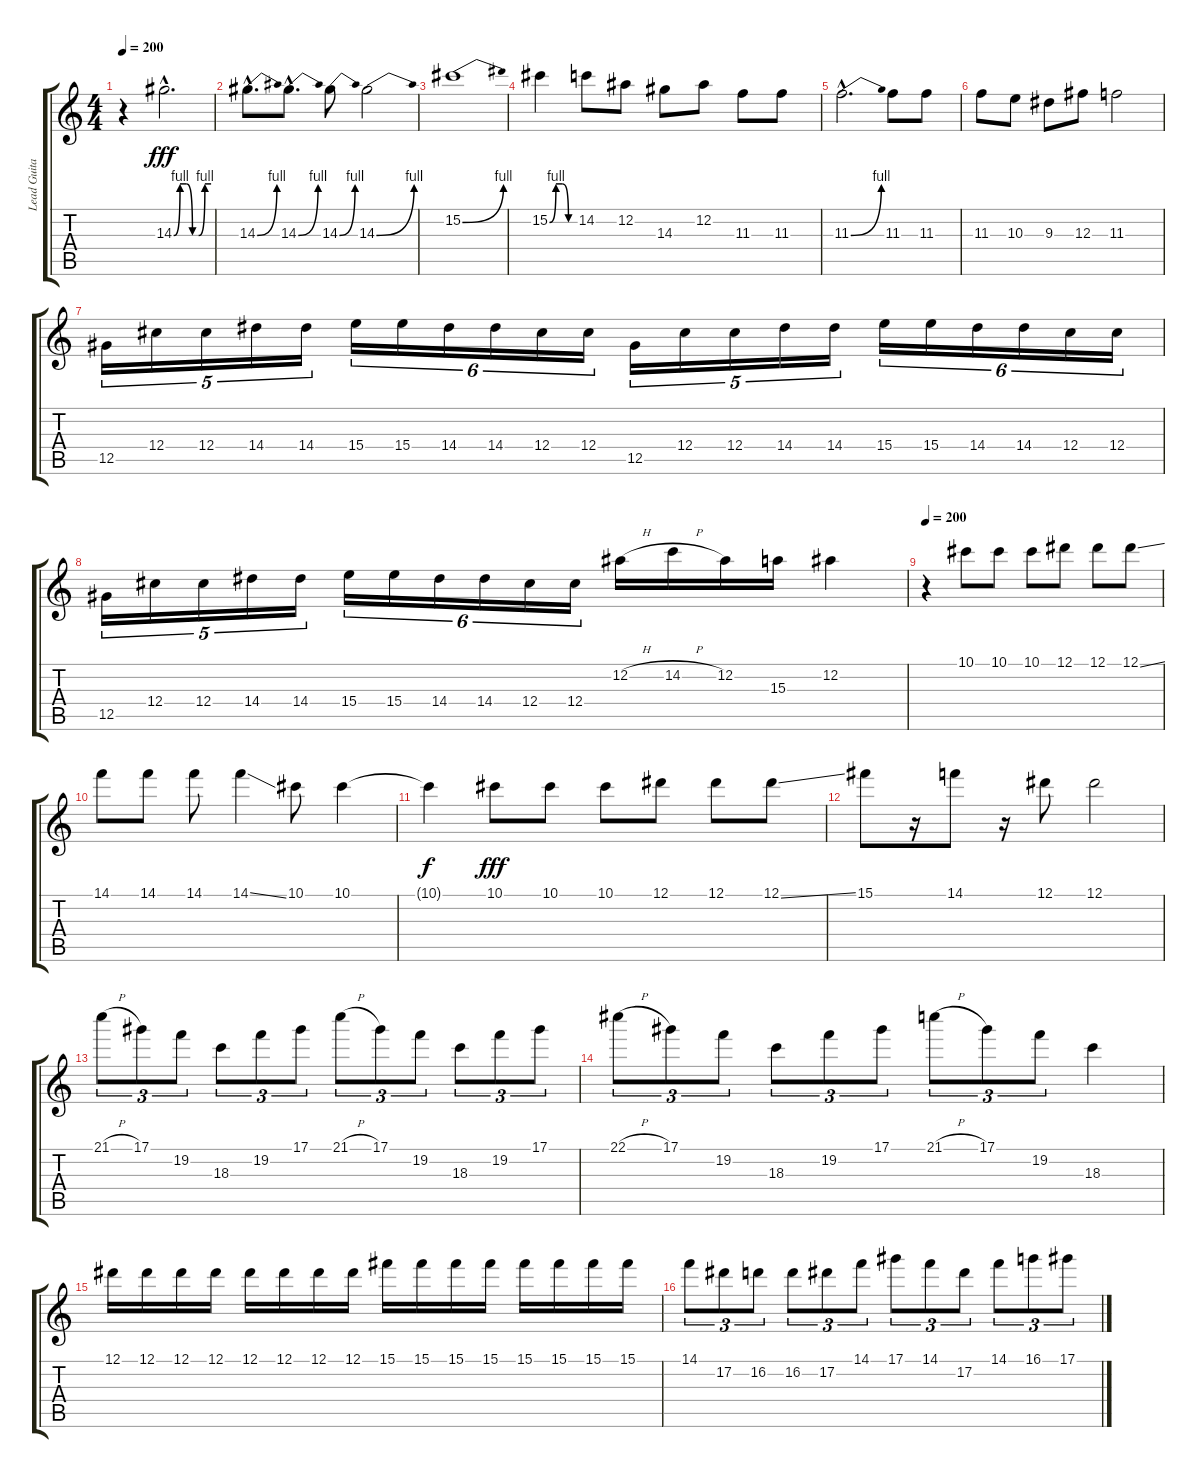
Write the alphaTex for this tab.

\track ("Lead Guitar" "Lead Guita") {instrument distortionguitar}
\staff {score tabs}
\tuning (Eb4 Bb3 Gb3 Db3 Ab2 Eb2) {hide}
\ts (4 4)
\tempo 200
\clef g2
\ks c
r.4{dy fff} 14.3{be (custom 0 0 10 4 20 4 30 0 40 0 50 4 60 4) hac}.2{d} |
14.3{be (bend 0 0 60 4) hac}.8{d} 14.3{be (bend 0 0 60 4) hac}.8{d} 14.3{be (bend 0 0 60 4)}.8 14.3{be (bend 0 0 60 4)}.2 |
15.2{be (bend 0 0 60 4)}.1 |
15.2{be (custom 0 0 15 4 30 4 45 0 60 0)}.4 14.2.8 12.2.8 14.3.8 12.2.8 11.3.8 11.3.8 |
11.3{be (bend 0 0 60 4) hac}.2{d} 11.3.8 11.3.8 |
11.3.8 10.3.8 9.3.8 12.3.8 11.3.2 |
12.5.16{tu (5 4)} 12.4.16{tu (5 4)} 12.4.16{tu (5 4)} 14.4.16{tu (5 4)} 14.4.16{tu (5 4)} 15.4.16{tu (6 4)} 15.4.16{tu (6 4)} 14.4.16{tu (6 4)} 14.4.16{tu (6 4)} 12.4.16{tu (6 4)} 12.4.16{tu (6 4)} 12.5.16{tu (5 4)} 12.4.16{tu (5 4)} 12.4.16{tu (5 4)} 14.4.16{tu (5 4)} 14.4.16{tu (5 4)} 15.4.16{tu (6 4)} 15.4.16{tu (6 4)} 14.4.16{tu (6 4)} 14.4.16{tu (6 4)} 12.4.16{tu (6 4)} 12.4.16{tu (6 4)} |
12.5.16{tu (5 4)} 12.4.16{tu (5 4)} 12.4.16{tu (5 4)} 14.4.16{tu (5 4)} 14.4.16{tu (5 4)} 15.4.16{tu (6 4)} 15.4.16{tu (6 4)} 14.4.16{tu (6 4)} 14.4.16{tu (6 4)} 12.4.16{tu (6 4)} 12.4.16{tu (6 4)} 12.2{h}.16 14.2{h}.16 12.2.16 15.3.16 12.2.4 |
\tempo 200
r.4 10.1.8 10.1.8 10.1.8 12.1.8 12.1.8 12.1{ss}.8 |
14.1.8 14.1.8 14.1.8 14.1{ss}.4 10.1.8 10.1.4 |
10.1{t}.4{dy f} 10.1.8{dy fff} 10.1.8 10.1.8 12.1.8 12.1.8 12.1{ss}.8 |
15.1.8 r.16 14.1.8 r.16 12.1.8 12.1.2 |
21.1{h}.8{tu (3 2)} 17.1.8{tu (3 2)} 19.2.8{tu (3 2)} 18.3.8{tu (3 2)} 19.2.8{tu (3 2)} 17.1.8{tu (3 2)} 21.1{h}.8{tu (3 2)} 17.1.8{tu (3 2)} 19.2.8{tu (3 2)} 18.3.8{tu (3 2)} 19.2.8{tu (3 2)} 17.1.8{tu (3 2)} |
22.1{h}.8{tu (3 2)} 17.1.8{tu (3 2)} 19.2.8{tu (3 2)} 18.3.8{tu (3 2)} 19.2.8{tu (3 2)} 17.1.8{tu (3 2)} 21.1{h}.8{tu (3 2)} 17.1.8{tu (3 2)} 19.2.8{tu (3 2)} 18.3.4 |
12.1.16 12.1.16 12.1.16 12.1.16 12.1.16 12.1.16 12.1.16 12.1.16 15.1.16 15.1.16 15.1.16 15.1.16 15.1.16 15.1.16 15.1.16 15.1.16 |
14.1.8{tu (3 2)} 17.2.8{tu (3 2)} 16.2.8{tu (3 2)} 16.2.8{tu (3 2)} 17.2.8{tu (3 2)} 14.1.8{tu (3 2)} 17.1.8{tu (3 2)} 14.1.8{tu (3 2)} 17.2.8{tu (3 2)} 14.1.8{tu (3 2)} 16.1.8{tu (3 2)} 17.1.8{tu (3 2)}
